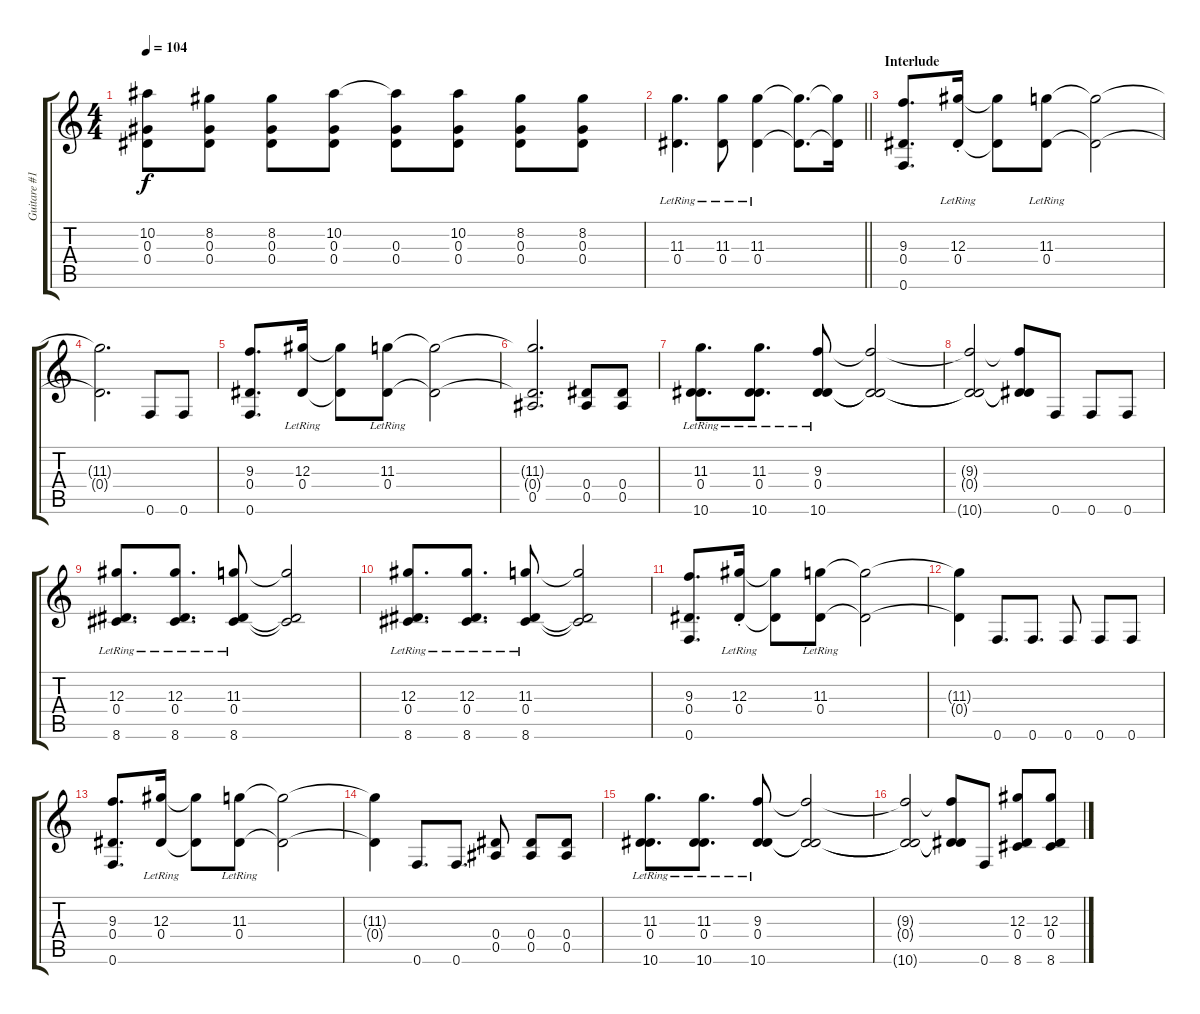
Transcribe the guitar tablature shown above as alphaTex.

\track ("Guitare #1" "Guitare #1") {instrument distortionguitar}
\staff {score tabs}
\tuning (F4 C4 Ab3 Eb3 Bb2 F2) {hide}
\ts (4 4)
\tempo 104
\clef g2
\ks c
(10.2 0.3 0.4).8{dy f} (8.2 0.3 0.4).8 (8.2 0.3 0.4).8 (10.2 0.3 0.4).8 (10.2{t} 0.3 0.4).8 (10.2 0.3 0.4).8 (8.2 0.3 0.4).8 (8.2 0.3 0.4).8 |
\barLineRight lightlight
(11.3{lr} 0.4{lr}).4{d} (11.3{lr} 0.4{lr}).8 (11.3{lr} 0.4{lr}).4 (11.3{t} 0.4{t}).8{d} (11.3{t} 0.4{t}).16 |
\section ("" "Interlude")
(9.3 0.4 0.6).8{d instrument distortionguitar} (12.3{st lr} 0.4{st lr}).16 (12.3{t} 0.4{t}).8 (11.3{lr} 0.4{lr}).8 (11.3{t} 0.4{t}).2 |
(11.3{t} 0.4{t}).2{d} 0.6.8 0.6.8 |
(9.3 0.4 0.6).8{d} (12.3{lr} 0.4{lr}).16 (12.3{t} 0.4{t}).8 (11.3{lr} 0.4{lr}).8 (11.3{t} 0.4{t}).2 |
(11.3{t} 0.4{t} 0.5).2{d} (0.4 0.5).8 (0.4 0.5).8 |
(11.3{lr} 0.4 10.6).8{d} (11.3{lr} 0.4 10.6).8{d} (9.3{lr} 0.4 10.6).8 (9.3{t} 0.4{t} 10.6{t}).2 |
(9.3{t} 0.4{t} 10.6{t}).2 (9.3{t} 0.4{t} 10.6{t}).8 0.6.8 0.6.8 0.6.8 |
(12.3{lr} 0.4 8.6).8{d} (12.3{lr} 0.4 8.6).8{d} (11.3{lr} 0.4 8.6).8 (11.3{t} 0.4{t} 8.6{t}).2 |
(12.3{lr} 0.4 8.6).8{d} (12.3{lr} 0.4 8.6).8{d} (11.3{lr} 0.4 8.6).8 (11.3{t} 0.4{t} 8.6{t}).2 |
(9.3 0.4 0.6).8{d} (12.3{st lr} 0.4{st lr}).16 (12.3{t} 0.4{t}).8 (11.3{lr} 0.4{lr}).8 (11.3{t} 0.4{t}).2 |
(11.3{t} 0.4{t}).4 0.6.8{d} 0.6.8{d} 0.6.8 0.6.8 0.6.8 |
(9.3 0.4 0.6).8{d} (12.3{lr} 0.4{lr}).16 (12.3{t} 0.4{t}).8 (11.3{lr} 0.4{lr}).8 (11.3{t} 0.4{t}).2 |
(11.3{t} 0.4{t}).4 0.6.8{d} 0.6.8{d} (0.4 0.5).8 (0.4 0.5).8 (0.4 0.5).8 |
(11.3{lr} 0.4 10.6).8{d} (11.3{lr} 0.4 10.6).8{d} (9.3{lr} 0.4 10.6).8 (9.3{t} 0.4{t} 10.6{t}).2 |
(9.3{t} 0.4{t} 10.6{t}).2 (9.3{t} 0.4{t} 10.6{t}).8 0.6.8 (12.3 0.4 8.6).8 (12.3 0.4 8.6).8
